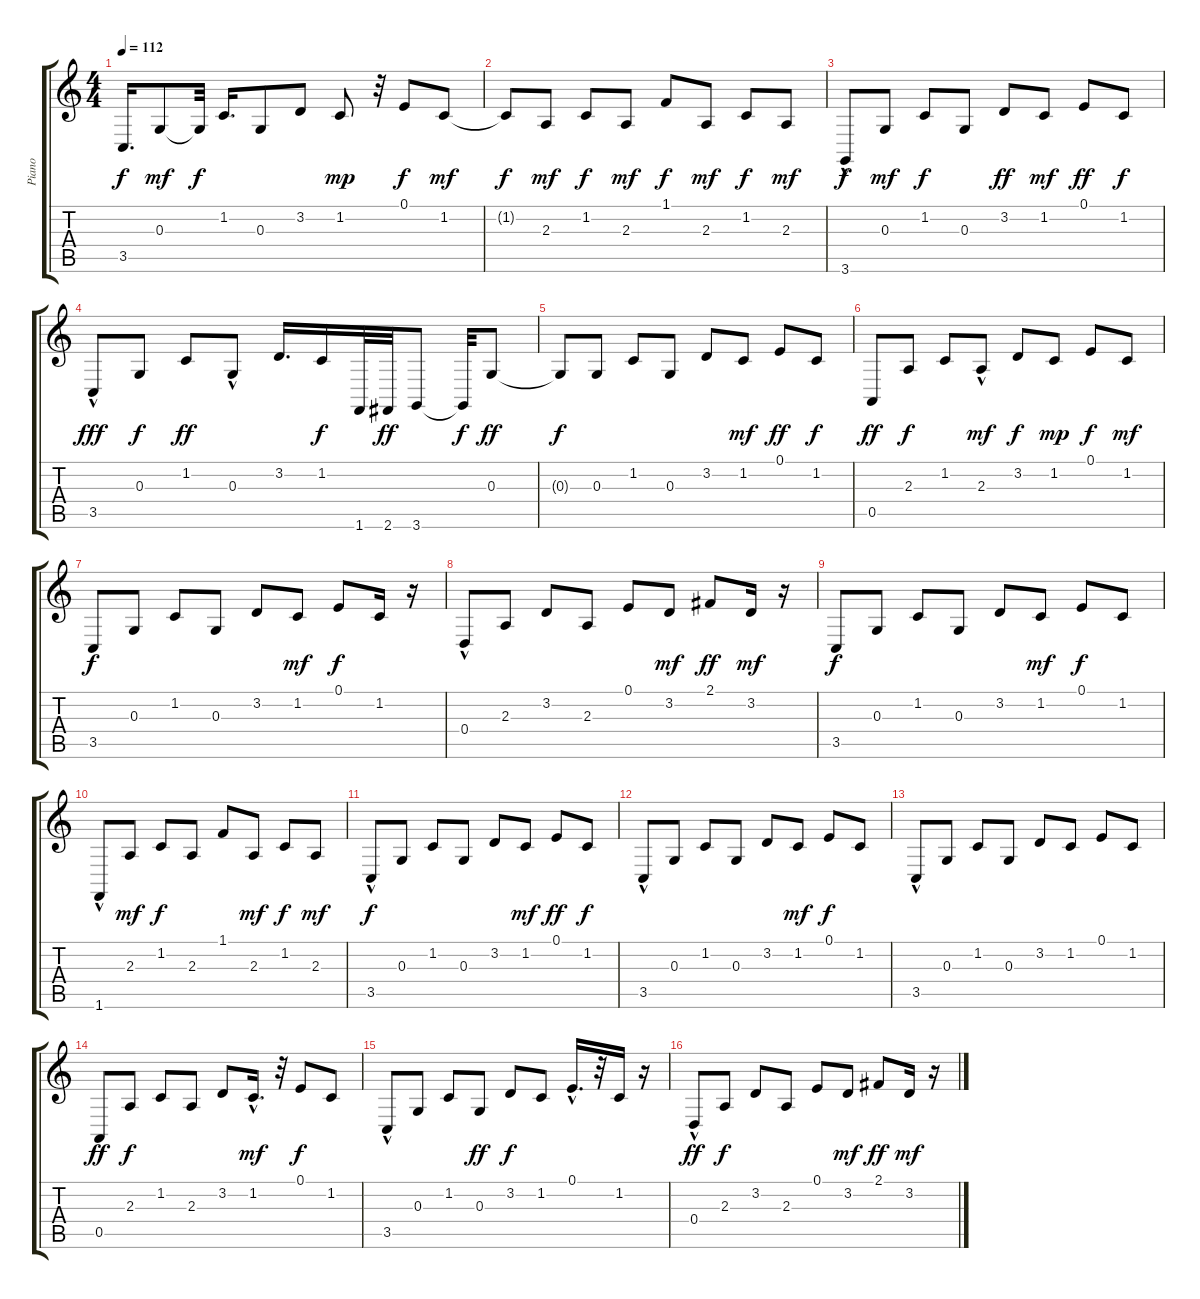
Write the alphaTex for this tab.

\track ("Piano" "Piano") {instrument electricpiano1}
\staff {score tabs}
\tuning (E4 B3 G3 D3 A2 E2) {hide}
\ts (4 4)
\tempo 112
\clef g2
\ks c
3.5.16{d dy f} 0.3.8{dy mf} 0.3{t}.32{dy f} 1.2.16{d} 0.3.8 3.2.8 1.2.8{dy mp} r.32 0.1.8{dy f} 1.2.8{dy mf} |
1.2{t}.8{dy f} 2.3.8{dy mf} 1.2.8{dy f} 2.3.8{dy mf} 1.1.8{dy f} 2.3.8{dy mf} 1.2.8{dy f} 2.3.8{dy mf} |
3.6{hac}.8{dy f} 0.3.8{dy mf} 1.2.8{dy f} 0.3.8 3.2.8{dy ff} 1.2.8{dy mf} 0.1.8{dy ff} 1.2.8{dy f} |
3.5{hac}.8{dy fff} 0.3.8{dy f} 1.2.8{dy ff} 0.3{hac}.8 3.2.16{d} 1.2.16{dy f} 1.6.32 2.6.32{dy ff} 3.6.8 3.6{t}.32{dy f} 0.3.8{dy ff} |
0.3{t}.8{dy f} 0.3.8 1.2.8 0.3.8 3.2.8 1.2.8{dy mf} 0.1.8{dy ff} 1.2.8{dy f} |
0.5.8{dy ff} 2.3.8{dy f} 1.2.8 2.3{hac}.8{dy mf} 3.2.8{dy f} 1.2.8{dy mp} 0.1.8{dy f} 1.2.8{dy mf} |
3.5.8{dy f} 0.3.8 1.2.8 0.3.8 3.2.8 1.2.8{dy mf} 0.1.8{dy f} 1.2.16 r.16 |
0.4{hac}.8 2.3.8 3.2.8 2.3.8 0.1.8 3.2.8{dy mf} 2.1.8{dy ff} 3.2.16{dy mf} r.16 |
3.5.8{dy f} 0.3.8 1.2.8 0.3.8 3.2.8 1.2.8{dy mf} 0.1.8{dy f} 1.2.8 |
1.6{hac}.8 2.3.8{dy mf} 1.2.8{dy f} 2.3.8 1.1.8 2.3.8{dy mf} 1.2.8{dy f} 2.3.8{dy mf} |
3.5{hac}.8{dy f} 0.3.8 1.2.8 0.3.8 3.2.8 1.2.8{dy mf} 0.1.8{dy ff} 1.2.8{dy f} |
3.5{hac}.8 0.3.8 1.2.8 0.3.8 3.2.8 1.2.8{dy mf} 0.1.8{dy f} 1.2.8 |
3.5{hac}.8 0.3.8 1.2.8 0.3.8 3.2.8 1.2.8 0.1.8 1.2.8 |
0.5.8{dy ff} 2.3.8{dy f} 1.2.8 2.3.8 3.2.8 1.2{hac}.16{d dy mf} r.32 0.1.8{dy f} 1.2.8 |
3.5{hac}.8 0.3.8 1.2.8 0.3.8{dy ff} 3.2.8{dy f} 1.2.8 0.1{hac}.16{d} r.32 1.2.16 r.16 |
0.4{hac}.8{dy ff} 2.3.8{dy f} 3.2.8 2.3.8 0.1.8 3.2.8{dy mf} 2.1.8{dy ff} 3.2.16{dy mf} r.16
